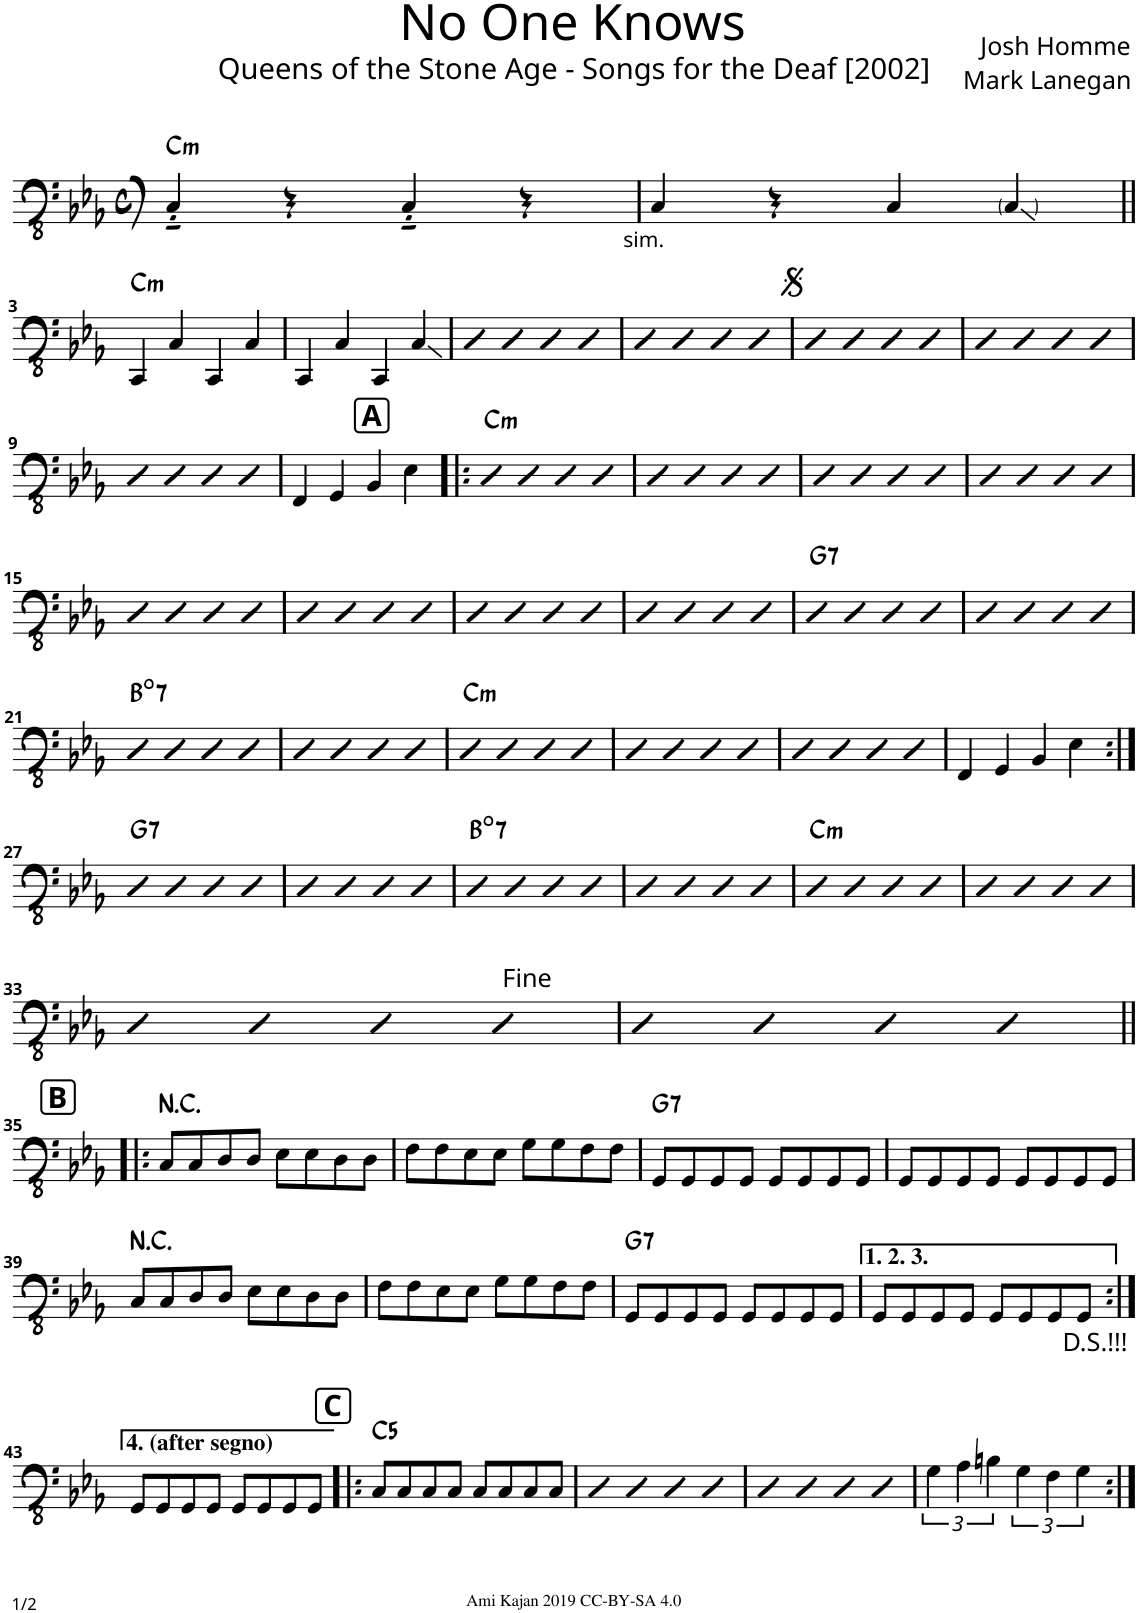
**kern	**harte
*part1	*part1
*staff1	*
*I"Piano	*
*I'Pno.	*
*clefFv4	*
*k[b-e-a-]	*
*M4/4	*
*met(c)	*
=1	=1
!	!LO:H:kt=m
4CC'~/	C:min
4r	.
4CC'~/	.
4r	.
=2	=2
!LO:TX:b:t=sim.	!
4CC/	.
4r	.
4CC/	.
4CC/	.
!!LO:LB:g=z
=3||	=3||
!	!LO:H:kt=m
4CCC/	C:min
4CC/	.
4CCC/	.
4CC/	.
=4	=4
4CCC/	.
4CC/	.
4CCC/	.
4CC/	.
=5	=5
4DD	.
4DD	.
4DD	.
4DD	.
=6	=6
4DD	.
4DD	.
4DD	.
4DD	.
=7	=7
4DD	.
4DD	.
4DD	.
4DD	.
=8	=8
4DD	.
4DD	.
4DD	.
4DD	.
!!LO:LB:g=z
=9	=9
4DD	.
4DD	.
4DD	.
4DD	.
=10	=10
4FFF/	.
4GGG/	.
4BBB-/	.
4EE-\	.
!!LO:REH:place=s1:a:B:cj:fs=14:t=A
=11!|:	=11!|:
!	!LO:H:kt=m
4DD	C:min
4DD	.
4DD	.
4DD	.
=12	=12
4DD	.
4DD	.
4DD	.
4DD	.
=13	=13
4DD	.
4DD	.
4DD	.
4DD	.
=14	=14
4DD	.
4DD	.
4DD	.
4DD	.
!!LO:LB:g=z
=15	=15
4DD	.
4DD	.
4DD	.
4DD	.
=16	=16
4DD	.
4DD	.
4DD	.
4DD	.
=17	=17
4DD	.
4DD	.
4DD	.
4DD	.
=18	=18
4DD	.
4DD	.
4DD	.
4DD	.
=19	=19
!	!LO:H:kt=7
4DD	G:7
4DD	.
4DD	.
4DD	.
=20	=20
4DD	.
4DD	.
4DD	.
4DD	.
!!LO:LB:g=z
=21	=21
!	!LO:H:kt=7
4DD	B:dim7
4DD	.
4DD	.
4DD	.
=22	=22
4DD	.
4DD	.
4DD	.
4DD	.
=23	=23
!	!LO:H:kt=m
4DD	C:min
4DD	.
4DD	.
4DD	.
=24	=24
4DD	.
4DD	.
4DD	.
4DD	.
=25	=25
4DD	.
4DD	.
4DD	.
4DD	.
=26	=26
4FFF/	.
4GGG/	.
4BBB-/	.
4EE-\	.
!!LO:LB:g=z
=27:|!	=27:|!
!	!LO:H:kt=7
4DD	G:7
4DD	.
4DD	.
4DD	.
=28	=28
4DD	.
4DD	.
4DD	.
4DD	.
=29	=29
!	!LO:H:kt=7
4DD	B:dim7
4DD	.
4DD	.
4DD	.
=30	=30
4DD	.
4DD	.
4DD	.
4DD	.
=31	=31
!	!LO:H:kt=m
4DD	C:min
4DD	.
4DD	.
4DD	.
=32	=32
4DD	.
4DD	.
4DD	.
4DD	.
!!LO:LB:g=z
=33	=33
4DD	.
4DD	.
4DD	.
4DD	.
=34	=34
4DD	.
4DD	.
4DD	.
4DD	.
!!LO:LB:g=z
!!LO:REH:place=s1:a:B:cj:fs=14:t=B
=35!|:	=35!|:
!	!LO:H:kt=N.C.
8CC/L	N
8CC/	.
8DD/	.
8DD/J	.
8EE-\L	.
8EE-\	.
8DD\	.
8DD\J	.
=36	=36
8FF\L	.
8FF\	.
8EE-\	.
8EE-\J	.
8GG\L	.
8GG\	.
8FF\	.
8FF\J	.
=37	=37
!	!LO:H:kt=7
8GGG/L	G:7
8GGG/	.
8GGG/	.
8GGG/J	.
8GGG/L	.
8GGG/	.
8GGG/	.
8GGG/J	.
=38	=38
8GGG/L	.
8GGG/	.
8GGG/	.
8GGG/J	.
8GGG/L	.
8GGG/	.
8GGG/	.
8GGG/J	.
!!LO:LB:g=z
=39	=39
!	!LO:H:kt=N.C.
8CC/L	N
8CC/	.
8DD/	.
8DD/J	.
8EE-\L	.
8EE-\	.
8DD\	.
8DD\J	.
=40	=40
8FF\L	.
8FF\	.
8EE-\	.
8EE-\J	.
8GG\L	.
8GG\	.
8FF\	.
8FF\J	.
=41	=41
!	!LO:H:kt=7
8GGG/L	G:7
8GGG/	.
8GGG/	.
8GGG/J	.
8GGG/L	.
8GGG/	.
8GGG/	.
8GGG/J	.
=42	=42
8GGG/L	.
8GGG/	.
8GGG/	.
8GGG/J	.
8GGG/L	.
8GGG/	.
8GGG/	.
8GGG/J	.
!!LO:LB:g=z
=43:|!	=43:|!
8GGG/L	.
8GGG/	.
8GGG/	.
8GGG/J	.
8GGG/L	.
8GGG/	.
8GGG/	.
8GGG/J	.
!!LO:REH:place=s1:a:B:cj:fs=14:t=C
=44!|:	=44!|:
!	!LO:H:kt=5
8CC/L	C:(1,5)
8CC/	.
8CC/	.
8CC/J	.
8CC/L	.
8CC/	.
8CC/	.
8CC/J	.
=45	=45
4DD	.
4DD	.
4DD	.
4DD	.
=46	=46
4DD	.
4DD	.
4DD	.
4DD	.
=47	=47
6GG\	.
6AA-\	.
6BBn\	.
6GG\	.
6FF\	.
6GG\	.
=:|!	=:|!
*-	*-
